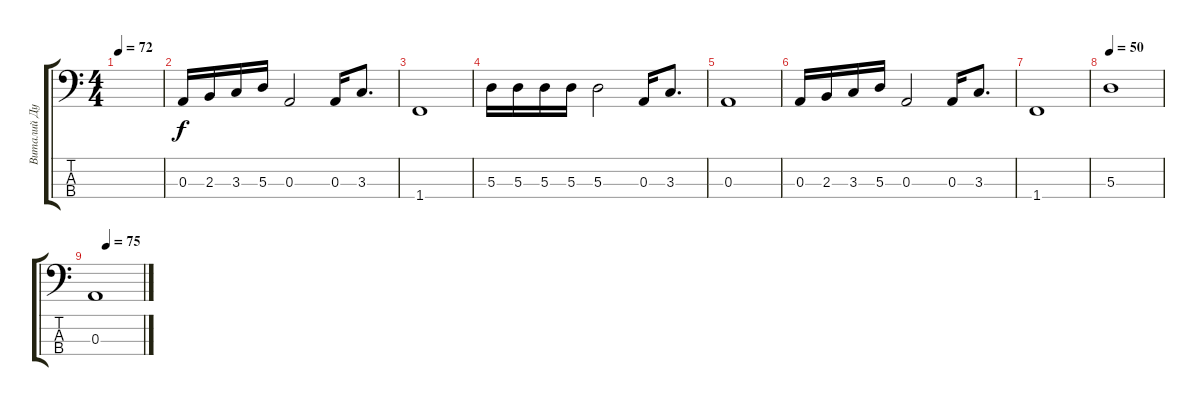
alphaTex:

\track ("Виталий Дубинин" "Виталий Ду") {instrument electricbassfinger}
\staff {score tabs}
\tuning (G2 D2 A1 E1) {hide}
\ts (4 4)
\tempo 72
\clef f4
\ks c
|
0.3.16 2.3.16 3.3.16 5.3.16 0.3.2 0.3.16 3.3.8{d} |
1.4.1 |
5.3.16 5.3.16 5.3.16 5.3.16 5.3.2 0.3.16 3.3.8{d} |
0.3.1 |
0.3.16 2.3.16 3.3.16 5.3.16 0.3.2 0.3.16 3.3.8{d} |
1.4.1 |
\tempo 50
5.3.1 |
\tempo (75 0.25)
0.3.1
